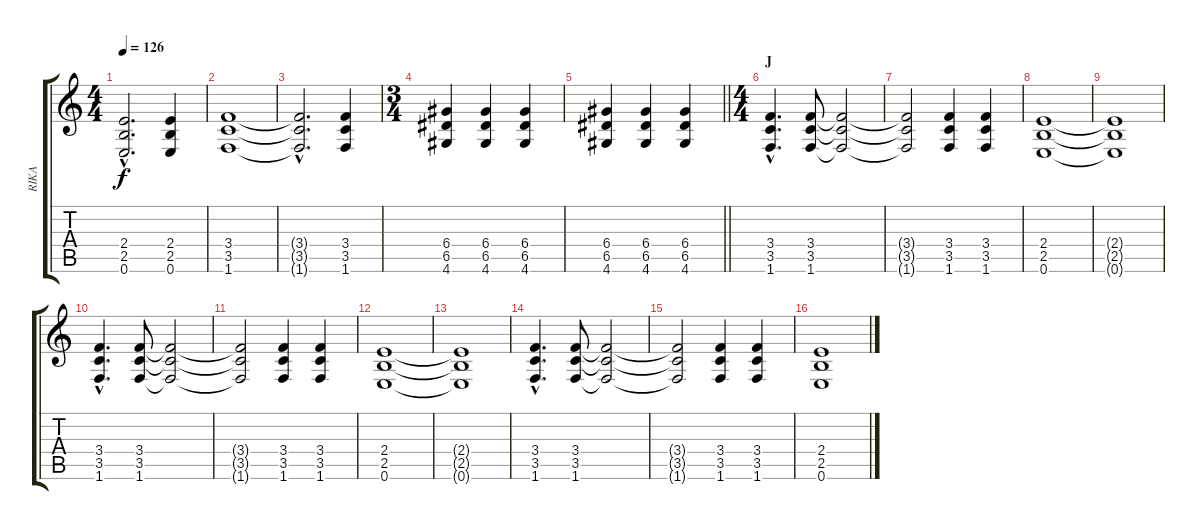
\track ("RIKA" "RIKA") {instrument distortionguitar}
\staff {score tabs}
\tuning (E4 B3 G3 D3 A2 E2) {hide}
\ts (4 4)
\tempo 126
\clef g2
\ks c
(2.4{hac t} 2.5{hac t} 0.6{hac t}).2{d dy f} (2.4 2.5 0.6).4 |
(3.4 3.5 1.6).1 |
(3.4{hac t} 3.5{hac t} 1.6{hac t}).2{d} (3.4 3.5 1.6).4 |
\ts (3 4)
(6.4 6.5 4.6).4 (6.4 6.5 4.6).4 (6.4 6.5 4.6).4 |
\barLineRight lightlight
(6.4 6.5 4.6).4 (6.4 6.5 4.6).4 (6.4 6.5 4.6).4 |
\ts (4 4)
\section ("" "J")
(3.4{hac} 3.5{hac} 1.6{hac}).4{d} (3.4 3.5 1.6).8 (3.4{t} 3.5{t} 1.6{t}).2 |
(3.4{t} 3.5{t} 1.6{t}).2 (3.4 3.5 1.6).4 (3.4 3.5 1.6).4 |
(2.4 2.5 0.6).1 |
(2.4{t} 2.5{t} 0.6{t}).1 |
(3.4{hac} 3.5{hac} 1.6{hac}).4{d} (3.4 3.5 1.6).8 (3.4{t} 3.5{t} 1.6{t}).2 |
(3.4{t} 3.5{t} 1.6{t}).2 (3.4 3.5 1.6).4 (3.4 3.5 1.6).4 |
(2.4 2.5 0.6).1 |
(2.4{t} 2.5{t} 0.6{t}).1 |
(3.4{hac} 3.5{hac} 1.6{hac}).4{d} (3.4 3.5 1.6).8 (3.4{t} 3.5{t} 1.6{t}).2 |
(3.4{t} 3.5{t} 1.6{t}).2 (3.4 3.5 1.6).4 (3.4 3.5 1.6).4 |
(2.4 2.5 0.6).1
